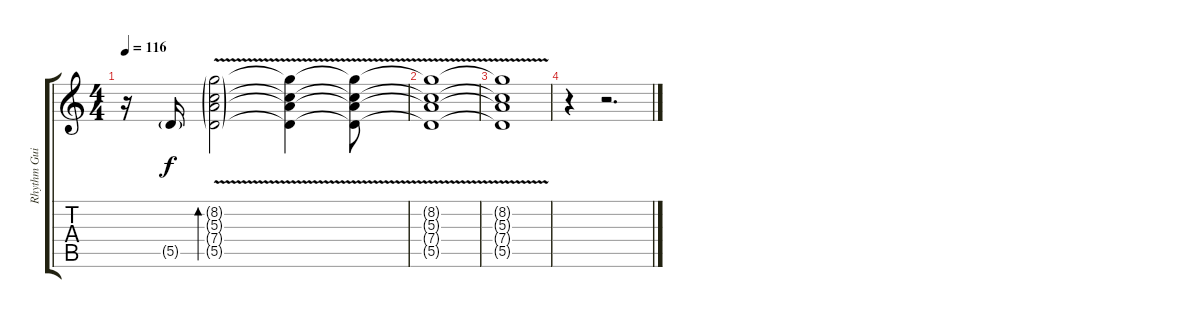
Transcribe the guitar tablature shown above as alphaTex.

\track ("Rhythm Guitar 2 Echo" "Rhythm Gui") {instrument overdrivenguitar}
\staff {score tabs}
\tuning (E4 B3 G3 D3 A2 E2) {hide}
\ts (4 4)
\tempo 116
\clef g2
\ks c
r.16{dy f} 5.5{g}.16 (8.2{v g} 5.3{v g} 7.4{v g} 5.5{v g}).2{bd 480} (8.2{v t} 5.3{v t} 7.4{v t} 5.5{v t}).4 (8.2{v t} 5.3{v t} 7.4{v t} 5.5{v t}).8 |
(8.2{v t} 5.3{v t} 7.4{v t} 5.5{v t}).1 |
(8.2{v t} 5.3{v t} 7.4{v t} 5.5{v t}).1 |
r.4 r.2{d}
